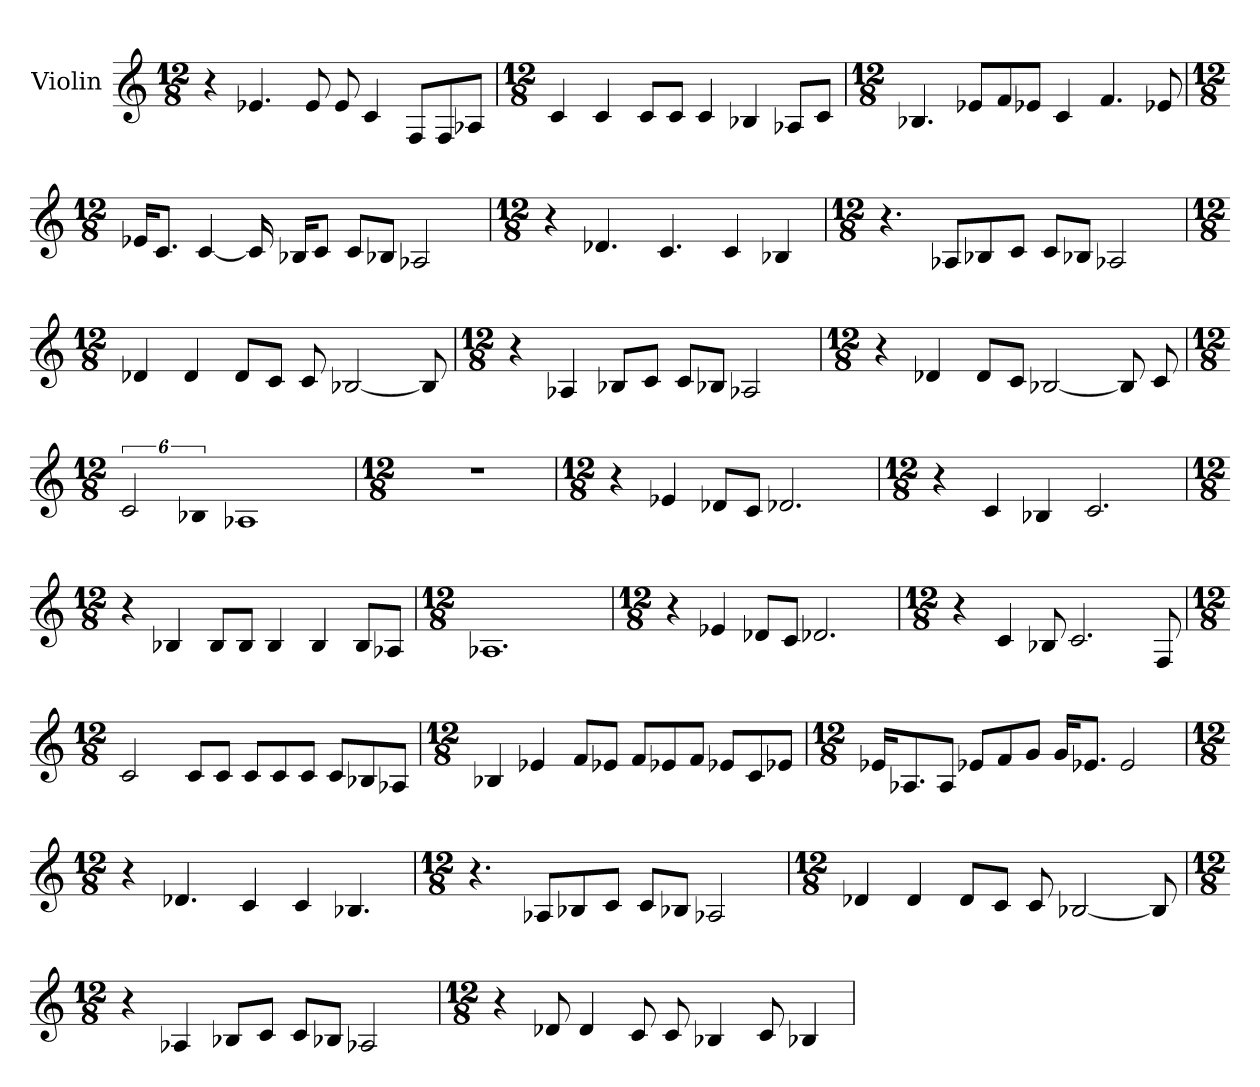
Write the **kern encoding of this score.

**kern
*part1
*staff1
*I"Violin
*I'Vln
*M12/8
=
4r
4.e-X
8e-
8e-
4c
8FL
8F
8A-XJ
=
*M12/8
4c
4c
8cL
8cJ
4c
4B-X
8A-XL
8cJ
=
*M12/8
4.B-X
8e-XL
8f
8e-XJ
4c
4.f
8e-X
=
*M12/8
16e-XKL
8.cJ
[4c
16c]
16B-XKL
8cJ
8cL
8B-XJ
2A-X
=
*M12/8
4r
4.d-X
4.c
4c
4B-X
=
*M12/8
4.r
8A-XL
8B-X
8cJ
8cL
8B-XJ
2A-X
=
*M12/8
4d-X
4d-
8d-L
8cJ
8c
[2B-X
8B-]
=
*M12/8
4r
4A-X
8B-XL
8cJ
8cL
8B-XJ
2A-X
=
*M12/8
4r
4d-X
8d-L
8cJ
[2B-X
8B-]
8c
=
*M12/8
12%5c
12B-X
1A-X
=
*M12/8
1.r
=
*M12/8
4r
4e-X
8d-XL
8cJ
2.d-X
=
*M12/8
4r
4c
4B-X
2.c
=
*M12/8
4r
4B-X
8B-L
8B-J
4B-
4B-
8B-L
8A-XJ
=
*M12/8
1.A-X
=
*M12/8
4r
4e-X
8d-XL
8cJ
2.d-X
=
*M12/8
4r
4c
8B-X
2.c
8F
=
*M12/8
2c
8cL
8cJ
8cL
8c
8cJ
8cL
8B-X
8A-XJ
=
*M12/8
4B-X
4e-X
8fL
8e-XJ
8fL
8e-X
8fJ
8e-XL
8c
8e-XJ
=
*M12/8
16e-XKL
8.A-X
8A-J
8e-XL
8f
8gJ
16gKL
8.e-XJ
2e-
=
*M12/8
4r
4.d-X
4c
4c
4.B-X
=
*M12/8
4.r
8A-XL
8B-X
8cJ
8cL
8B-XJ
2A-X
=
*M12/8
4d-X
4d-
8d-L
8cJ
8c
[2B-X
8B-]
=
*M12/8
4r
4A-X
8B-XL
8cJ
8cL
8B-XJ
2A-X
=
*M12/8
4r
8d-X
4d-
8c
8c
4B-X
8c
4B-X
=
*-
